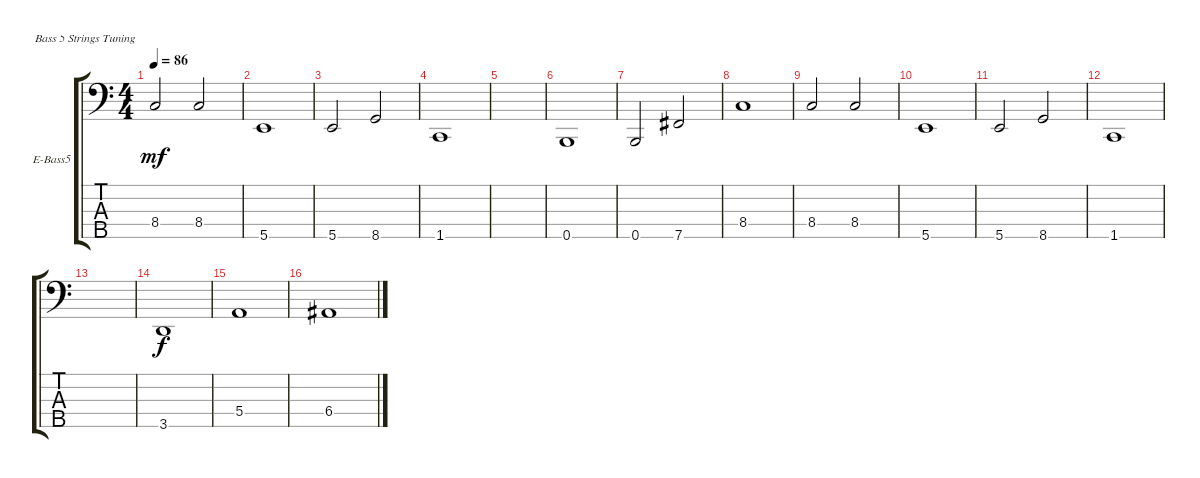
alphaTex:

\defaultSystemsLayout 4
\bracketExtendMode groupsimilarinstruments
\firstSystemTrackNameOrientation horizontal
\otherSystemsTrackNameOrientation horizontal
\track ("Electric Bass" "E-Bass5") {instrument electricbassfinger}
\staff {score tabs}
\tuning (G2 D2 A1 E1 B0)
\ts (4 4)
\tempo 86
\clef f4
\ks c
8.4.2{dy mf} 8.4.2 |
5.5.1 |
5.5.2 8.5.2 |
1.5.1 |
|
0.5.1 |
0.5.2 7.5.2 |
8.4.1 |
8.4.2 8.4.2 |
5.5.1 |
5.5.2 8.5.2 |
1.5.1 |
|
3.5.1{dy f} |
5.4.1 |
6.4.1
